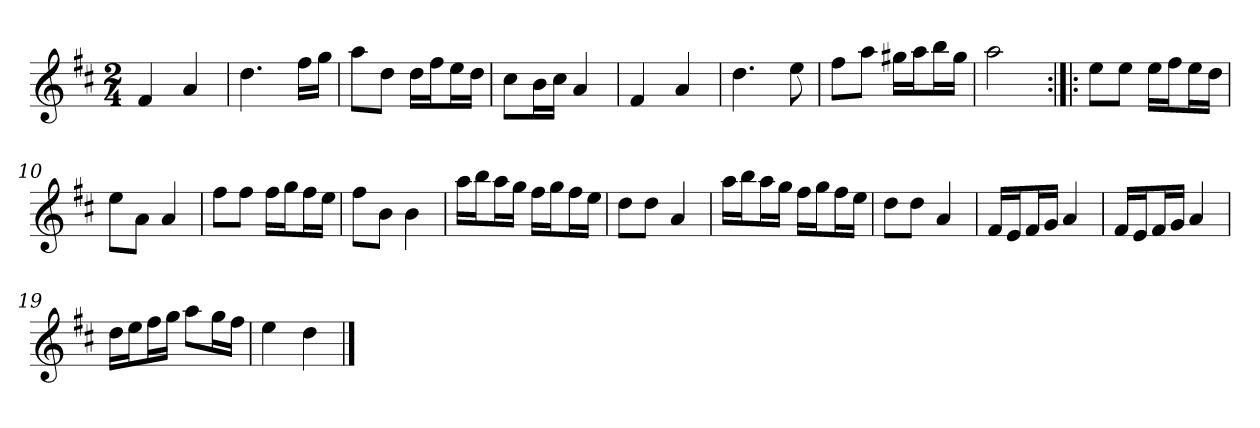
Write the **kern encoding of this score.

**kern
*part1
*staff1
*clefG2
*k[f#c#]
*D:
*M2/4
*MM120
=1
4f#
4a
=2
4.dd
16ff#\LL
16gg\JJ
=3
8aa\L
8dd\J
16dd\LL
16ff#\J
16ee\L
16dd\JJ
=4
8cc#\L
16b\L
16cc#\JJ
4a
=5
4f#
4a
=6
4.dd
8ee
=7
8ff#\L
8aa\J
16gg#X\LL
16aa\J
16bb\L
16gg#\JJ
=8
2aa
=9:|!|:
8ee\L
8ee\J
16ee\LL
16ff#\J
16ee\L
16dd\JJ
=10
8ee\L
8a\J
4a
=11
8ff#\L
8ff#\J
16ff#\LL
16gg\J
16ff#\L
16ee\JJ
=12
8ff#\L
8b\J
4b
=13
16aa\LL
16bb\J
16aa\L
16gg\JJ
16ff#\LL
16gg\J
16ff#\L
16ee\JJ
=14
8dd\L
8dd\J
4a
=15
16aa\LL
16bb\J
16aa\L
16gg\JJ
16ff#\LL
16gg\J
16ff#\L
16ee\JJ
=16
8dd\L
8dd\J
4a
=17
16f#/LL
16e/J
16f#/L
16g/JJ
4a
=18
16f#/LL
16e/J
16f#/L
16g/JJ
4a
=19
16dd\LL
16ee\J
16ff#\L
16gg\JJ
8aa\L
16gg\L
16ff#\JJ
=20
4ee
4dd
==
*-
